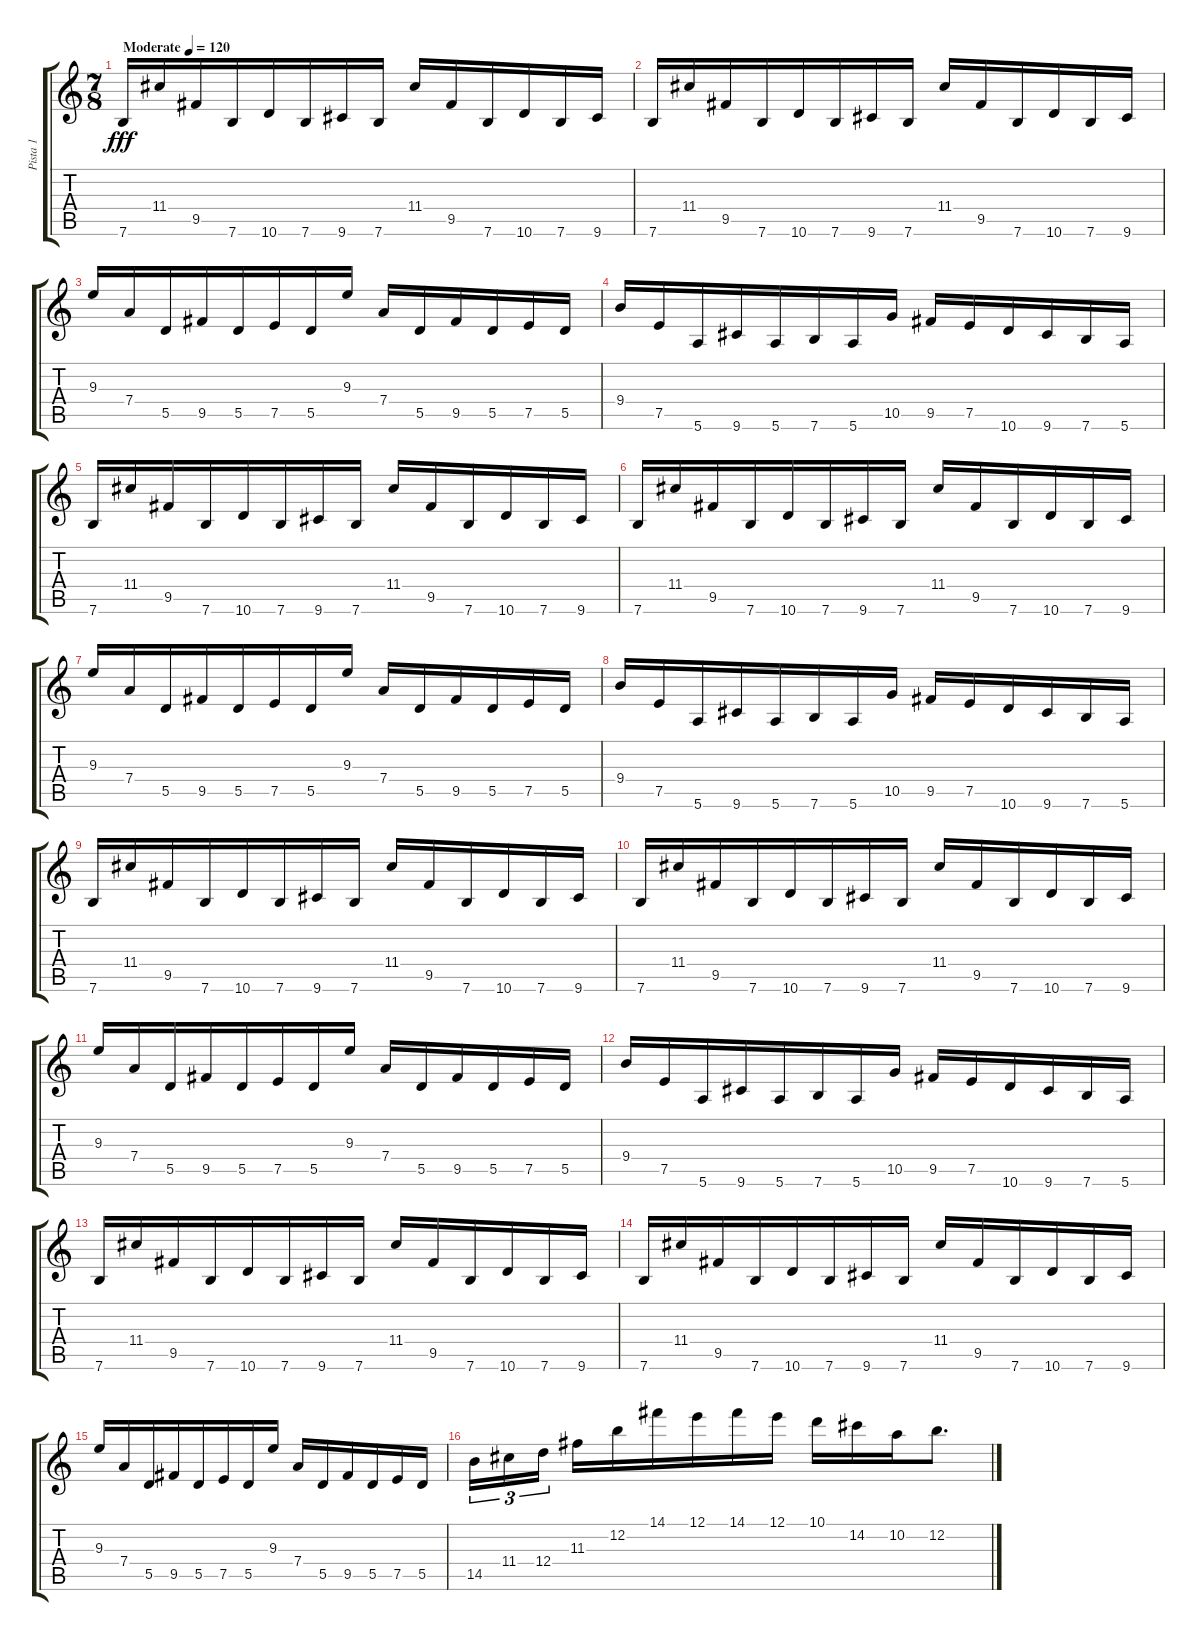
\track ("Pista 1" "Pista 1") {instrument distortionguitar}
\staff {score tabs}
\tuning (E4 B3 G3 D3 A2 E2) {hide}
\ts (7 8)
\tempo (120 "Moderate")
\clef g2
\ks c
7.6.16{dy fff volume 16 instrument distortionguitar} 11.4.16 9.5.16 7.6.16 10.6.16 7.6.16 9.6.16 7.6.16 11.4.16 9.5.16 7.6.16 10.6.16 7.6.16 9.6.16 |
7.6.16 11.4.16 9.5.16 7.6.16 10.6.16 7.6.16 9.6.16 7.6.16 11.4.16 9.5.16 7.6.16 10.6.16 7.6.16 9.6.16 |
9.3.16 7.4.16 5.5.16 9.5.16 5.5.16 7.5.16 5.5.16 9.3.16 7.4.16 5.5.16 9.5.16 5.5.16 7.5.16 5.5.16 |
9.4.16 7.5.16 5.6.16 9.6.16 5.6.16 7.6.16 5.6.16 10.5.16 9.5.16 7.5.16 10.6.16 9.6.16 7.6.16 5.6.16 |
7.6.16 11.4.16 9.5.16 7.6.16 10.6.16 7.6.16 9.6.16 7.6.16 11.4.16 9.5.16 7.6.16 10.6.16 7.6.16 9.6.16 |
7.6.16 11.4.16 9.5.16 7.6.16 10.6.16 7.6.16 9.6.16 7.6.16 11.4.16 9.5.16 7.6.16 10.6.16 7.6.16 9.6.16 |
9.3.16 7.4.16 5.5.16 9.5.16 5.5.16 7.5.16 5.5.16 9.3.16 7.4.16 5.5.16 9.5.16 5.5.16 7.5.16 5.5.16 |
9.4.16 7.5.16 5.6.16 9.6.16 5.6.16 7.6.16 5.6.16 10.5.16 9.5.16 7.5.16 10.6.16 9.6.16 7.6.16 5.6.16 |
7.6.16 11.4.16 9.5.16 7.6.16 10.6.16 7.6.16 9.6.16 7.6.16 11.4.16 9.5.16 7.6.16 10.6.16 7.6.16 9.6.16 |
7.6.16 11.4.16 9.5.16 7.6.16 10.6.16 7.6.16 9.6.16 7.6.16 11.4.16 9.5.16 7.6.16 10.6.16 7.6.16 9.6.16 |
9.3.16 7.4.16 5.5.16 9.5.16 5.5.16 7.5.16 5.5.16 9.3.16 7.4.16 5.5.16 9.5.16 5.5.16 7.5.16 5.5.16 |
9.4.16 7.5.16 5.6.16 9.6.16 5.6.16 7.6.16 5.6.16 10.5.16 9.5.16 7.5.16 10.6.16 9.6.16 7.6.16 5.6.16 |
7.6.16 11.4.16 9.5.16 7.6.16 10.6.16 7.6.16 9.6.16 7.6.16 11.4.16 9.5.16 7.6.16 10.6.16 7.6.16 9.6.16 |
7.6.16 11.4.16 9.5.16 7.6.16 10.6.16 7.6.16 9.6.16 7.6.16 11.4.16 9.5.16 7.6.16 10.6.16 7.6.16 9.6.16 |
9.3.16 7.4.16 5.5.16 9.5.16 5.5.16 7.5.16 5.5.16 9.3.16 7.4.16 5.5.16 9.5.16 5.5.16 7.5.16 5.5.16 |
14.5.16{tu (3 2)} 11.4.16{tu (3 2)} 12.4.16{tu (3 2)} 11.3.16 12.2.16 14.1.16 12.1.16 14.1.16 12.1.16 10.1.16 14.2.16 10.2.16 12.2.8{d}
